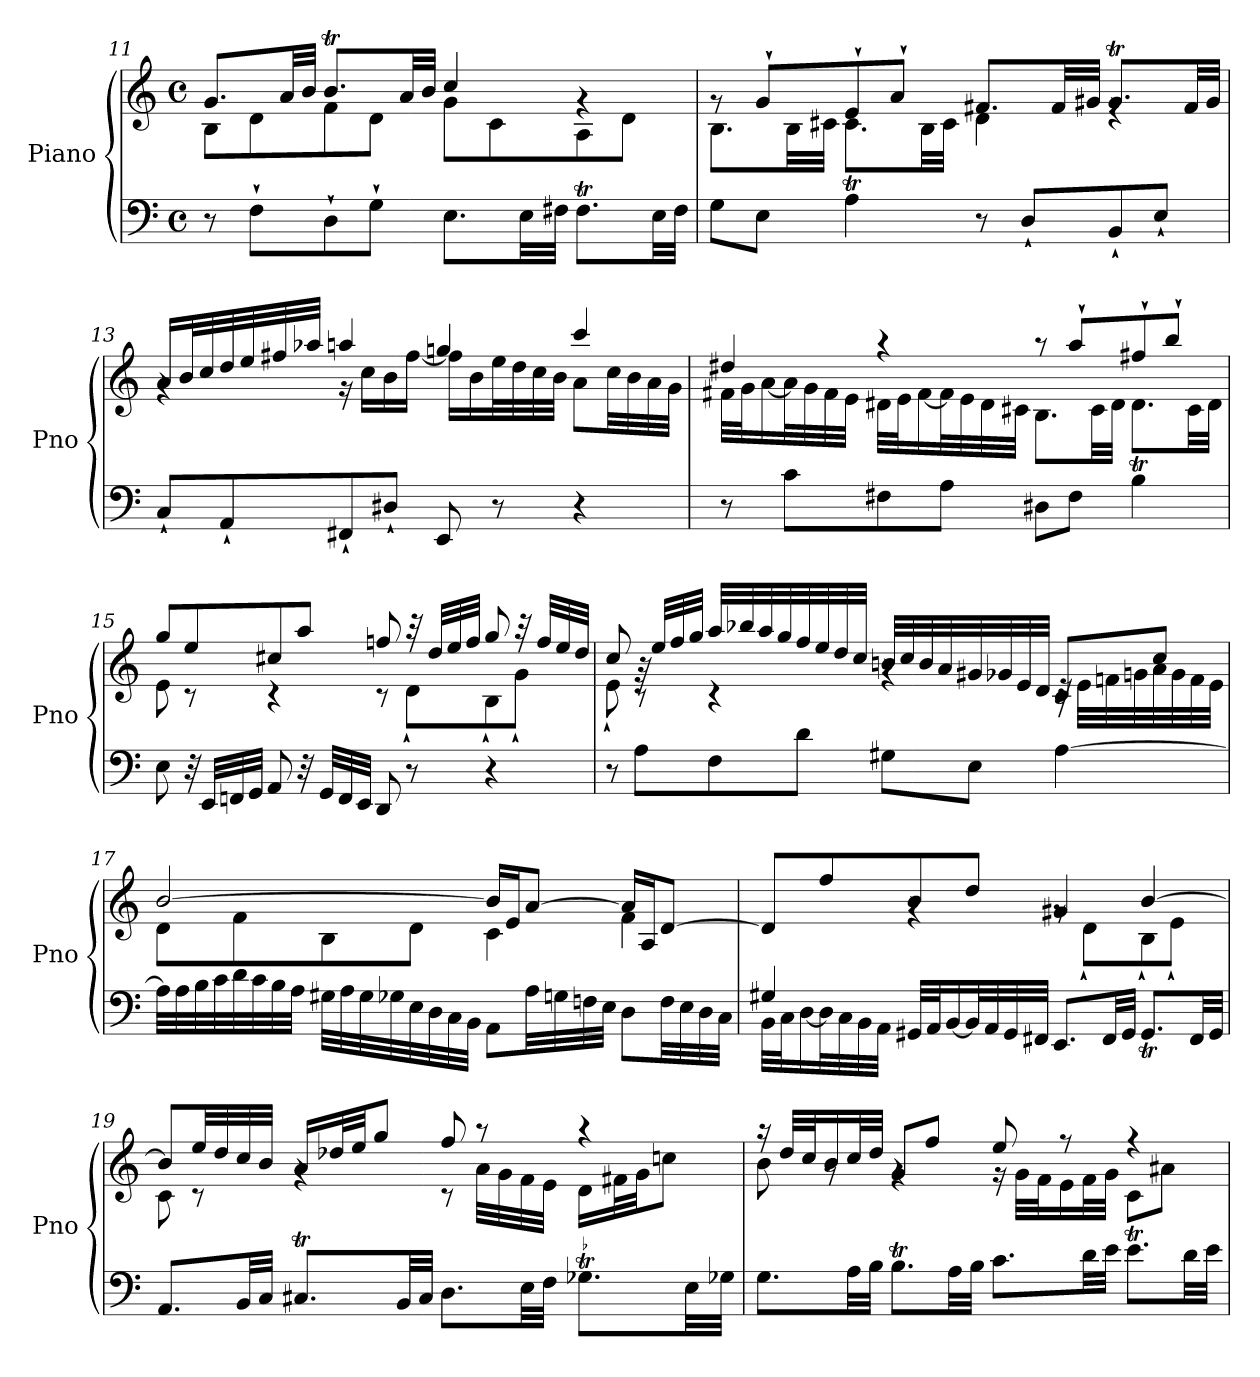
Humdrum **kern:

**kern	**kern
*part1	*part1
*staff2	*staff1
*I"Piano	*
*I'Pno	*
*clefF4	*clefG2
*k[]	*k[]
*M4/4	*M4/4
*met(c)	*met(c)
=11	=11
*	*^
8r	8.g/L	8B\L
8F`\L	.	8d\
.	32a/LL	.
.	32b/JJJ	.
8D`\	8.bt/L	8f\
8G`\J	.	8d\J
.	32a/LL	.
.	32b/JJJ	.
8.E\L	4cc/	8g\L
.	.	8c\
32E\LL	.	.
32F#X\JJJ	.	.
8.F#t\L	4rg	8A\
.	.	8d\J
32E\LL	.	.
32F#\JJJ	.	.
!!LO:PB:g=z	!!
=12	=12	=12
8G\L	8rg	8.B\L
8E\J	8g`/L	.
.	.	32B\LL
.	.	32c#X\JJJ
4A\	8e`/	8.c#t\L
.	8a`/J	.
.	.	32B\LL
.	.	32c#\JJJ
8r	8.f#X/L	4d\
8D`/L	.	.
.	32f#/LL	.
.	32g#X/JJJ	.
8BB`/	8.g#t/L	4re
8E`/J	.	.
.	32f#/LL	.
.	32g#/JJJ	.
=13	=13	=13
8C`/L	16a/LL	4rg
.	32b/L	.
.	32cc/	.
8AA`/	32dd/	.
.	32ee/	.
.	32ff#X/	.
.	32aa-Xi/JJJ	.
8FF#X`/	4aa/	16r
.	.	16cc\LL
8D#X`/J	.	16b\
.	.	[16ff#\JJ
8EE/	4ggn/	16ff#\LL]
.	.	16b\
8r	.	32ee\L
.	.	32dd\
.	.	32cc\
.	.	32b\JJJ
4r	4ccc/	8a\L
.	.	32cc\LL
.	.	32b\
.	.	32a\
.	.	32g\JJJ
!!LO:LB:g=z	!!
=14	=14	=14
8r	4dd#X/	32f#X\LLL
.	.	32g\J
.	.	[16a\
8c\L	.	32a\L]
.	.	32g\
.	.	32f#\
.	.	32e\JJJ
8F#X\	4r	32d#X\LLL
.	.	32e\J
.	.	[16f#\
8A\J	.	32f#\L]
.	.	32e\
.	.	32d#\
.	.	32c#X\JJJ
8D#X\L	8r	8.B\L
8F#\J	8aa`/L	.
.	.	32c#\LL
.	.	32d#\JJJ
4B\	8ff#X`/	8.d#t\L
.	8bb`/J	.
.	.	32c#\LL
.	.	32d#\JJJ
!!LO:LB:g=z	!!
=15	=15	=15
8E\	8gg/L	8e\
32r	8ee/	8r
32EE/LLL	.	.
32FFn/	.	.
32GG/JJJ	.	.
8AA/	8cc#X/	4r
32r	8aa/J	.
32GG/LLL	.	.
32FF/	.	.
32EE/JJJ	.	.
8DD/	8ffn/	8r
8r	32r	8d`\L
.	32dd/LLL	.
.	32ee/	.
.	32ff/JJJ	.
4r	8gg/	8B`\
.	32r	8g`\J
.	32ff/LLL	.
.	32ee/	.
.	32dd/JJJ	.
!!LO:LB:g=z	!!
=16	=16	=16
8r	8cc/	8e`\
8A\L	32rg	8r
.	32ee/LLL	.
.	32ff/	.
.	32gg/JJJ	.
8F\	32aa/LLL	4r
.	32bb-X/	.
.	32aa/	.
.	32gg/	.
8d\J	32ff/	.
.	32ee/	.
.	32dd/	.
.	32cc/JJJ	.
8G#X\L	32bn/LLL	4rg
.	32cc/	.
.	32b/	.
.	32a/	.
8E\J	32g#X/	.
.	32g-Xi/	.
.	32e/	.
.	32d/JJJ	.
[4A\	8c/L	32rc
.	.	32e\LLL
.	.	32fn\
.	.	32gn\
.	8cc/J	32a\
.	.	32g\
.	.	32f\
.	.	32e\JJJ
!!LO:LB:g=z	!!
=17	=17	=17
32A\LLL]	[2b/	8d\L
32A\	.	.
32B\	.	.
32c\	.	.
32d\	.	8f\
32c\	.	.
32B\	.	.
32A\JJJ	.	.
32G#X\LLL	.	8B\
32A\	.	.
32G#\	.	.
32G-Xi\	.	.
32E\	.	8d\J
32D\	.	.
32C\	.	.
32BB\JJJ	.	.
8AA\L	16b/LL]	4c\
.	16e/J	.
32A\LL	[8a/J	.
32Gn\	.	.
32Fn\	.	.
32E\JJJ	.	.
8D\L	16a/LL]	4f\
.	16A/J	.
32F\LL	[8d/J	.
32E\	.	.
32D\	.	.
32C\JJJ	.	.
!!LO:LB:g=z	!!
=18	=18	=18
*^	*	*
4G#X/	32BB\LLL	8d/L]	4ryy
.	32C\J	.	.
.	[16D\	.	.
.	32D\L]	8ff/	.
.	32C\	.	.
.	32BB\	.	.
.	32AA\JJJ	.	.
2.ryy	32GG#X/LLL	8b/	4rg
.	32AA/J	.	.
.	[16BB/	.	.
.	32BB/L]	8dd/J	.
.	32AA/	.	.
.	32GG#/	.	.
.	32FF#X/JJJ	.	.
.	8.EE/L	4g#X/	8rg
.	.	.	8d`\L
.	32FF#/LL	.	.
.	32GG#/JJJ	.	.
.	8.GG#t/L	[4b/	8B`\
.	.	.	8e`\J
.	32FF#/LL	.	.
.	32GG#/JJJ	.	.
*v	*v	*	*
!!LO:PB:g=z	!!
=19	=19	=19
8.AA/L	8b/L]	8c\
.	32ee/LL	8r
.	32dd/	.
32BB/LL	32cc/	.
32C/JJJ	32b/JJJ	.
8.C#Xt/L	16a/LL	4rg
.	32dd-Xi/L	.
.	32ee/JJ	.
.	8gg/J	.
32BB/LL	.	.
32C#/JJJ	.	.
8.D\L	8ff/	8r
.	8r	32a\LLL
.	.	32g\
32E\LL	.	32f\
32F\JJJ	.	32e\JJJ
8.G-XTi\L	4r	16d\LL
.	.	32f#X\L
.	.	32g\JJ
.	.	8ccn\J
32E\LL	.	.
32G-Xi\JJJ	.	.
!!LO:LB:g=z	!!
=20	=20	=20
8.G\L	16r	8b\
.	32dd/LLL	.
.	32cc/J	.
.	16b/	8rg
32A\LL	32cc/L	.
32B\JJJ	32dd/JJJ	.
8.Bt\L	8g/L	4rg
.	8ff/J	.
32A\LL	.	.
32B\JJJ	.	.
8.c\L	8ee/	16rg
.	.	32g\LLL
.	.	32f\J
.	8r	16e\
32d\LL	.	32f\L
32e\JJJ	.	32g\JJJ
8.et\L	4r	8c\L
.	.	8a#Xi\J
32d\LL	.	.
32e\JJJ	.	.
*	*v	*v
=	=
*-	*-
